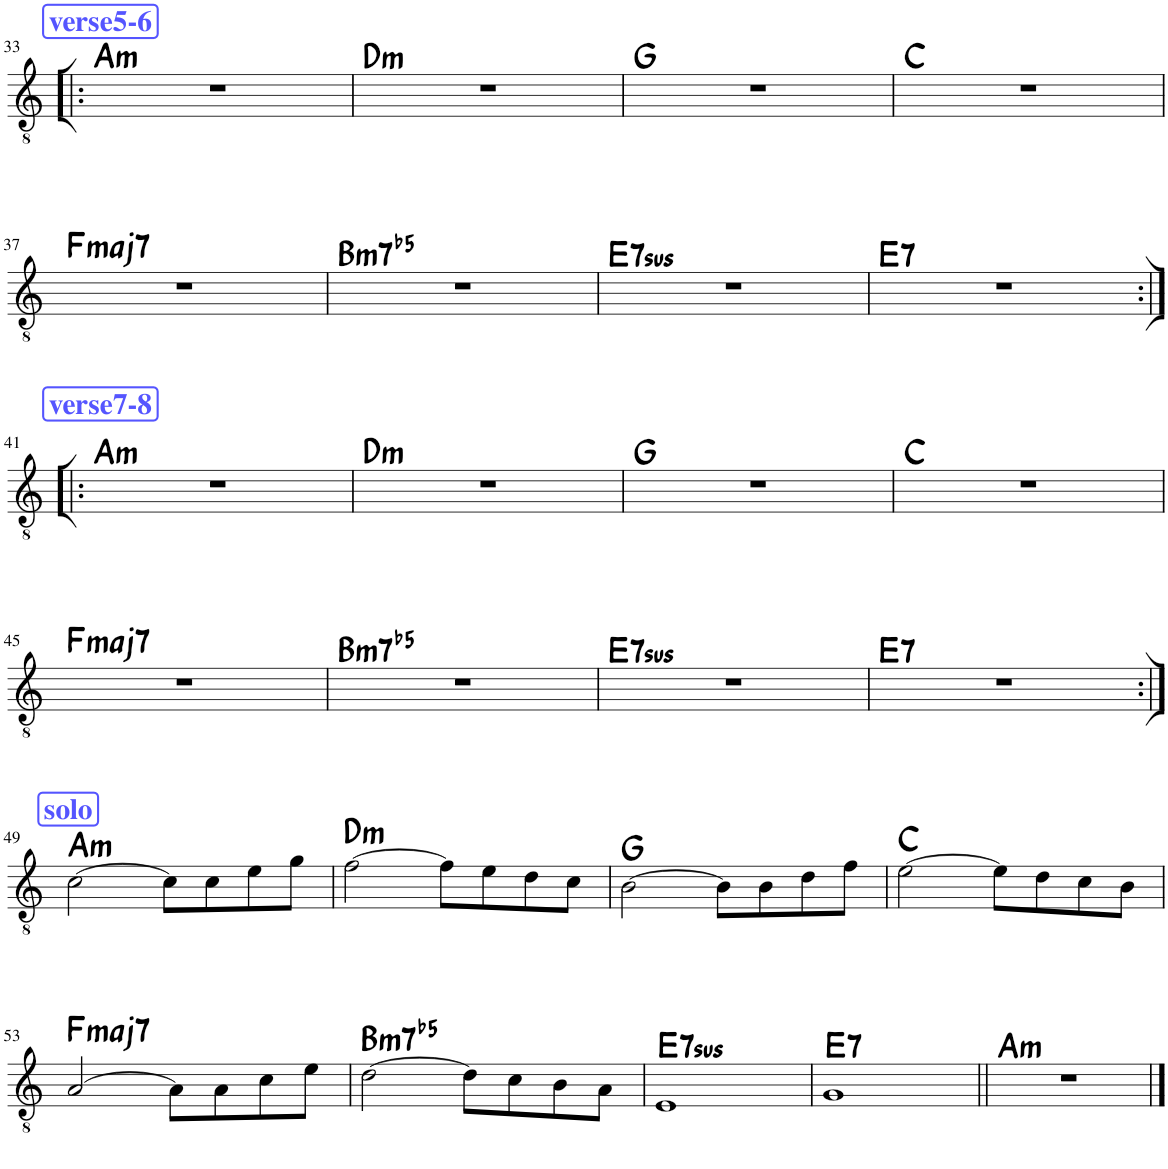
**kern	**harte
*part1	*part1
*staff1	*
*I"Classical Guitar	*
*I'Guit.	*
!!LO:PB:g=z
*clefGv2	*
*k[]	*
*M4/4	*
!!LO:REH:place=s1:a:B:rj:color=#5555FF:fs=14:t=verse5-6
=33!|:	=33!|:
!	!LO:H:kt=m
1r	A:min
=34	=34
!	!LO:H:kt=m
1r	D:min
=35	=35
1r	G:maj
=36	=36
1r	C:maj
!!LO:LB:g=z
=37	=37
!	!LO:H:kt=maj7
1r	F:maj7
=38	=38
!	!LO:H:kt=m7b5
1r	B:hdim7
=39	=39
!	!LO:H:kt=7sus
1r	E:sus4(7)
=40	=40
!	!LO:H:kt=7
1r	E:7
!!LO:LB:g=z
!!LO:REH:place=s1:a:B:rj:color=#5555FF:fs=14:t=verse7-8
=41:|!|:	=41:|!|:
!	!LO:H:kt=m
1r	A:min
=42	=42
!	!LO:H:kt=m
1r	D:min
=43	=43
1r	G:maj
=44	=44
1r	C:maj
!!LO:LB:g=z
=45	=45
!	!LO:H:kt=maj7
1r	F:maj7
=46	=46
!	!LO:H:kt=m7b5
1r	B:hdim7
=47	=47
!	!LO:H:kt=7sus
1r	E:sus4(7)
=48	=48
!	!LO:H:kt=7
1r	E:7
!!LO:LB:g=z
!!LO:REH:place=s1:a:B:rj:color=#5555FF:fs=14:t=solo
=49:|!	=49:|!
!	!LO:H:kt=m
[2c\	A:min
8c\L]	.
8c\	.
8e\	.
8gn\J	.
=50	=50
!	!LO:H:kt=m
[2f\	D:min
8f\L]	.
8e\	.
8d\	.
8c\J	.
=51	=51
[2B\	G:maj
8B\L]	.
8B\	.
8d\	.
8f\J	.
=52	=52
[2e\	C:maj
8e\L]	.
8d\	.
8c\	.
8B\J	.
!!LO:LB:g=z
=53	=53
!	!LO:H:kt=maj7
[2A/	F:maj7
8A\L]	.
8A\	.
8c\	.
8e\J	.
=54	=54
!	!LO:H:kt=m7b5
[2d\	B:hdim7
8d\L]	.
8c\	.
8B\	.
8A\J	.
=55	=55
!	!LO:H:kt=7sus
1E	E:sus4(7)
=56	=56
!	!LO:H:kt=7
1Gn	E:7
=57||	=57||
!	!LO:H:kt=m
1r	A:min
==	==
*-	*-
